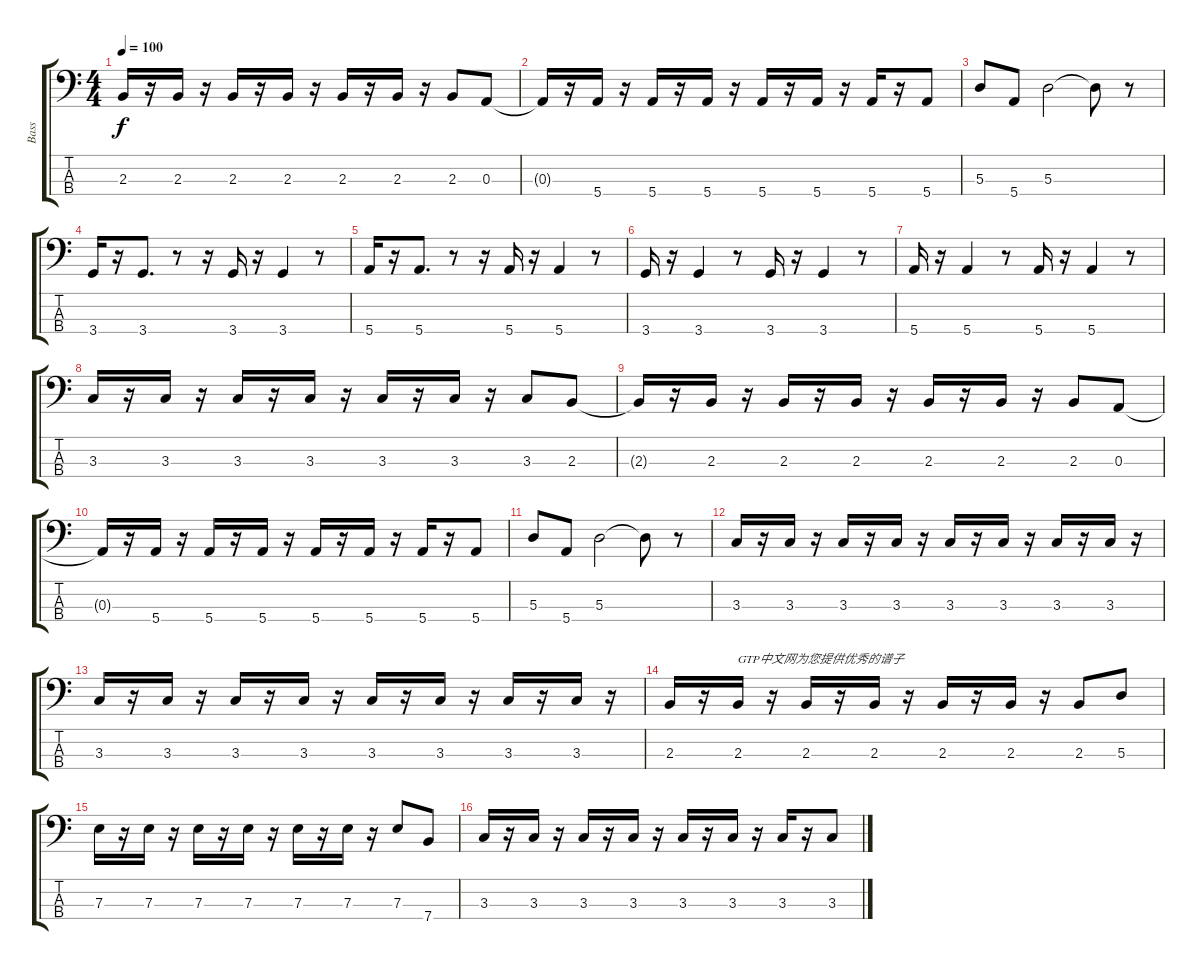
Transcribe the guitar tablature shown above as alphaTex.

\track ("Bass" "Bass") {instrument electricbassfinger}
\staff {score tabs}
\tuning (G2 D2 A1 E1) {hide}
\ts (4 4)
\tempo 100
\clef f4
\ks c
2.3{t}.16{dy f} r.16 2.3.16 r.16 2.3.16 r.16 2.3.16 r.16 2.3.16 r.16 2.3.16 r.16 2.3.8 0.3.8 |
0.3{t}.16 r.16 5.4.16 r.16 5.4.16 r.16 5.4.16 r.16 5.4.16 r.16 5.4.16 r.16 5.4.16 r.16 5.4.8 |
5.3.8 5.4.8 5.3.2 5.3{t}.8 r.8 |
3.4.16 r.16 3.4.8{d} r.8 r.16 3.4.16 r.16 3.4.4 r.8 |
5.4.16 r.16 5.4.8{d} r.8 r.16 5.4.16 r.16 5.4.4 r.8 |
3.4.16 r.16 3.4.4 r.8 3.4.16 r.16 3.4.4 r.8 |
5.4.16 r.16 5.4.4 r.8 5.4.16 r.16 5.4.4 r.8 |
3.3.16 r.16 3.3.16 r.16 3.3.16 r.16 3.3.16 r.16 3.3.16 r.16 3.3.16 r.16 3.3.8 2.3.8 |
2.3{t}.16 r.16 2.3.16 r.16 2.3.16 r.16 2.3.16 r.16 2.3.16 r.16 2.3.16 r.16 2.3.8 0.3.8 |
0.3{t}.16 r.16 5.4.16 r.16 5.4.16 r.16 5.4.16 r.16 5.4.16 r.16 5.4.16 r.16 5.4.16 r.16 5.4.8 |
5.3.8 5.4.8 5.3.2 5.3{t}.8 r.8 |
3.3.16 r.16 3.3.16 r.16 3.3.16 r.16 3.3.16 r.16 3.3.16 r.16 3.3.16 r.16 3.3.16 r.16 3.3.16 r.16 |
3.3.16 r.16 3.3.16 r.16 3.3.16 r.16 3.3.16 r.16 3.3.16 r.16 3.3.16 r.16 3.3.16 r.16 3.3.16 r.16 |
2.3.16 r.16 2.3.16{txt "GTP中文网为您提供优秀的谱子"} r.16 2.3.16 r.16 2.3.16 r.16 2.3.16 r.16 2.3.16 r.16 2.3.8 5.3.8 |
7.3.16 r.16 7.3.16 r.16 7.3.16 r.16 7.3.16 r.16 7.3.16 r.16 7.3.16 r.16 7.3.8 7.4.8 |
3.3.16 r.16 3.3.16 r.16 3.3.16 r.16 3.3.16 r.16 3.3.16 r.16 3.3.16 r.16 3.3.16 r.16 3.3.8
